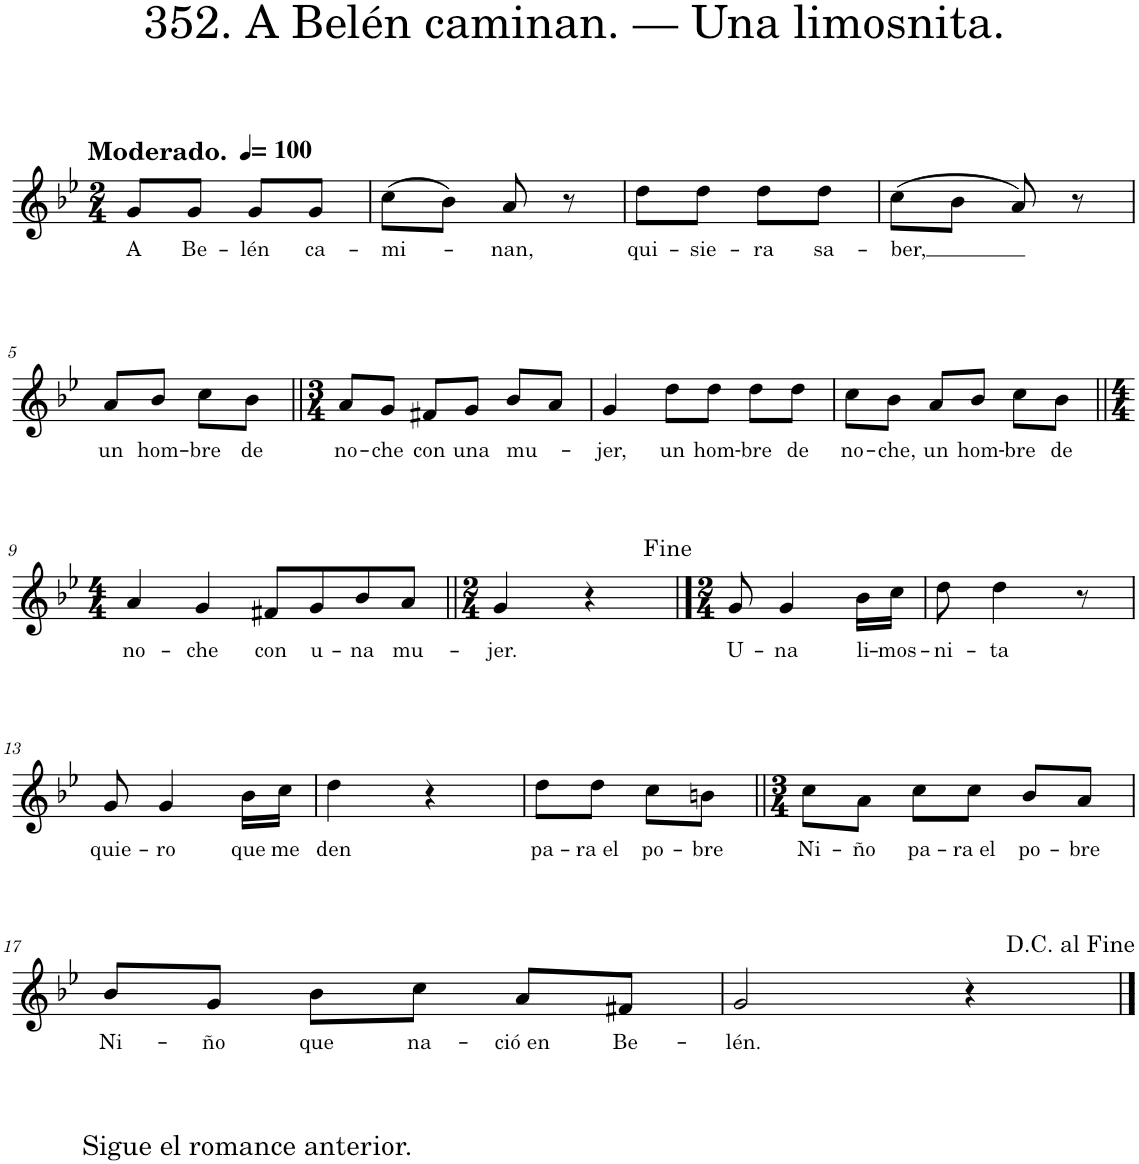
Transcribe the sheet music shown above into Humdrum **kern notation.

**kern	**text
*part1	*part1
*staff1	*staff1
*I"Piano	*
*I'Pno.	*
*clefG2	*
*k[b-e-]	*
*M2/4	*
*MM100	*
=1	=1
!LO:TX:a:B:t=Moderado.	!
!	!LO:LY:b
8g/L	A
!	!LO:LY:b
8g/J	Be-
!	!LO:LY:b
8g/L	-lén
!	!LO:LY:b
8g/J	ca-
=2	=2
!	!LO:LY:b
(8cc\L	-mi-
8b-\J)	.
!	!LO:LY:b
8a/	-nan,
8r	.
=3	=3
!	!LO:LY:b
8dd\L	qui-
!	!LO:LY:b
8dd\J	-sie-
!	!LO:LY:b
8dd\L	-ra
!	!LO:LY:b
8dd\J	sa-
=4	=4
!	!LO:LY:b
(8cc\L	-ber,
8b-\J	.
8a/)	.
8r	.
!!LO:LB:g=z
=5	=5
!	!LO:LY:b
8a/L	un
!	!LO:LY:b
8b-/J	hom-
!	!LO:LY:b
8cc\L	-bre
!	!LO:LY:b
8b-\J	de
=6||	=6||
*M3/4	*
!	!LO:LY:b
8a/L	no-
!	!LO:LY:b
8g/J	-che
!	!LO:LY:b
8f#X/L	con
!	!LO:LY:b
8g/J	una
!	!LO:LY:b
8b-/L	mu-
8a/J	.
=7	=7
!	!LO:LY:b
4g/	jer,
!	!LO:LY:b
8dd\L	un
!	!LO:LY:b
8dd\J	hom-
!	!LO:LY:b
8dd\L	-bre
!	!LO:LY:b
8dd\J	de
=8	=8
!	!LO:LY:b
8cc\L	no-
!	!LO:LY:b
8b-\J	-che,
!	!LO:LY:b
8a/L	un
!	!LO:LY:b
8b-/J	hom-
!	!LO:LY:b
8cc\L	-bre
!	!LO:LY:b
8b-\J	de
!!LO:LB:g=z
=9||	=9||
*M4/4	*
!	!LO:LY:b
4a/	no-
!	!LO:LY:b
4g/	-che
!	!LO:LY:b
8f#X/L	con
!	!LO:LY:b
8g/	u-
!	!LO:LY:b
8b-/	-na
!	!LO:LY:b
8a/J	mu-
=10||	=10||
*M2/4	*
!	!LO:LY:b
4g/	-jer.
4r	.
==11	==11
*M2/4	*
!	!LO:LY:b
8g/	U-
!	!LO:LY:b
4g/	-na
!	!LO:LY:b
16b-\LL	li-
!	!LO:LY:b
16cc\JJ	-mos-
=12	=12
!	!LO:LY:b
8dd\	-ni-
!	!LO:LY:b
4dd\	-ta
8r	.
!!LO:LB:g=z
=13	=13
!	!LO:LY:b
8g/	quie-
!	!LO:LY:b
4g/	-ro
!	!LO:LY:b
16b-\LL	que
!	!LO:LY:b
16cc\JJ	me
=14	=14
!	!LO:LY:b
4dd\	den
4r	.
=15	=15
!	!LO:LY:b
8dd\L	pa-
!	!LO:LY:b
8dd\J	-ra el
!	!LO:LY:b
8cc\L	po-
!	!LO:LY:b
8bn\J	-bre
=16||	=16||
*M3/4	*
!	!LO:LY:b
8cc\L	Ni-
!	!LO:LY:b
8a\J	-ño
!	!LO:LY:b
8cc\L	pa-
!	!LO:LY:b
8cc\J	-ra el
!	!LO:LY:b
8b-/L	po-
!	!LO:LY:b
8a/J	-bre
!!LO:LB:g=z
=17	=17
!	!LO:LY:b
8b-/L	Ni-
!LO:TX:b:t=Sigue el romance anterior.	!
!	!LO:LY:b
8g/J	-ño
!	!LO:LY:b
8b-\L	que
!	!LO:LY:b
8cc\J	na-
!	!LO:LY:b
8a/L	-ció en
!	!LO:LY:b
8f#X/J	Be-
=18	=18
!	!LO:LY:b
2g/	-lén.
4r	.
==	==
*-	*-
